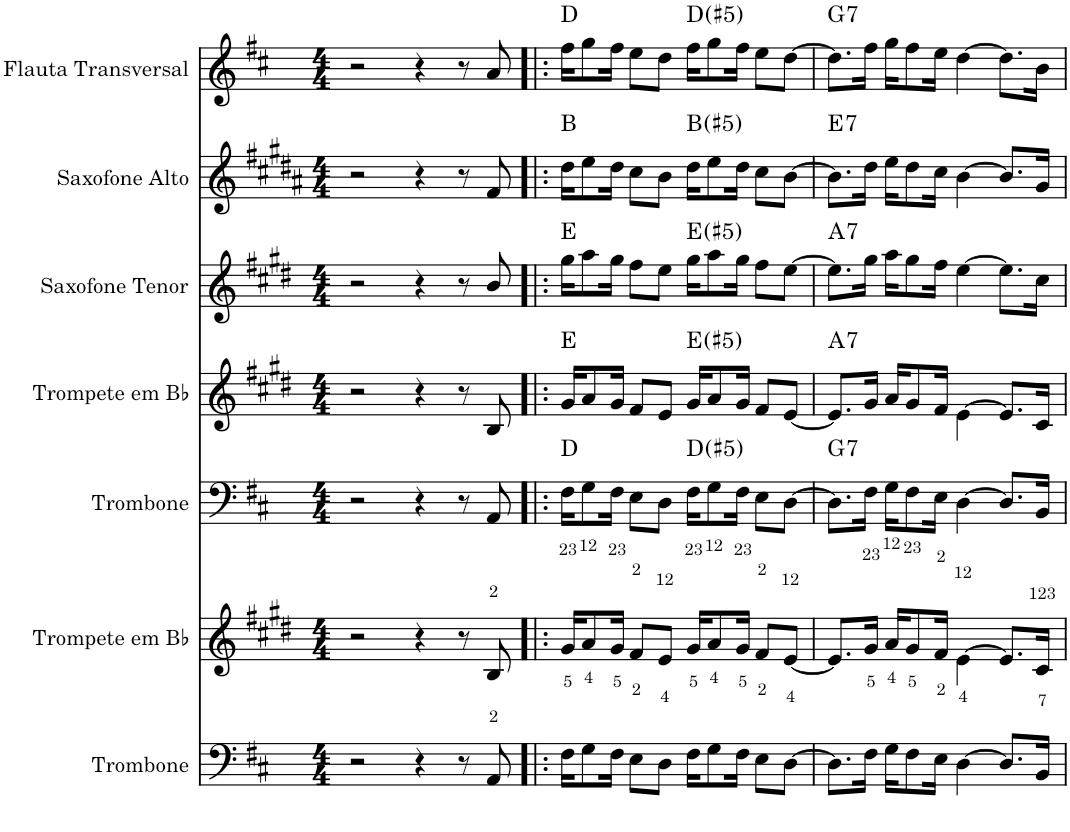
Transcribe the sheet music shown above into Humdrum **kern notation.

**kern	**kern	**kern	**harte	**kern	**harte	**kern	**harte	**kern	**harte	**kern	**harte
*part7	*part6	*part5	*part5	*part4	*part4	*part3	*part3	*part2	*part2	*part1	*part1
*staff7	*staff6	*staff5	*	*staff4	*	*staff3	*	*staff2	*	*staff1	*
*I"Trombone	*I"Trompete em Bb	*I"Trombone	*	*I"Trompete em Bb	*	*I"Saxofone Tenor	*	*I"Saxofone Alto	*	*I"Flauta Transversal	*
*I'Tbn.	*I'Tpt. em Bb	*I'Tbn.	*	*I'Tpt. em Bb	*	*I'Sax. Tn.	*	*	*	*I'Fl.	*
*clefF4	*clefG2	*clefF4	*	*clefG2	*	*clefG2	*	*clefG2	*	*clefG2	*
*	*Trd1c2	*	*	*Trd1c2	*	*Trd8c14	*	*Trd5c9	*	*	*
*k[f#c#]	*k[f#c#g#d#]	*k[f#c#]	*	*k[f#c#g#d#]	*	*k[f#c#g#d#]	*	*k[f#c#g#d#a#]	*	*k[f#c#]	*
*D:	*E:	*D:	*	*E:	*	*E:	*	*B:	*	*D:	*
*M4/4	*M4/4	*M4/4	*	*M4/4	*	*M4/4	*	*M4/4	*	*M4/4	*
=1	=1	=1	=1	=1	=1	=1	=1	=1	=1	=1	=1
2r	2r	2r	.	2r	.	2r	.	2r	.	2r	.
4r	4r	4r	.	4r	.	4r	.	4r	.	4r	.
8r	8r	8r	.	8r	.	8r	.	8r	.	8r	.
8AA/	8B/	8AA/	.	8B/	.	8b/	.	8f#/	.	8a/	.
=2!|:	=2!|:	=2!|:	=2!|:	=2!|:	=2!|:	=2!|:	=2!|:	=2!|:	=2!|:	=2!|:	=2!|:
16F#\KL	16g#/KL	16F#\KL	D:maj	16g#/KL	E:maj	16gg#\KL	E:maj	16dd#\KL	B:maj	16ff#\KL	D:maj
8G\	8a/	8G\	.	8a/	.	8aa\	.	8ee\	.	8gg\	.
16F#\Jk	16g#/Jk	16F#\Jk	.	16g#/Jk	.	16gg#\Jk	.	16dd#\Jk	.	16ff#\Jk	.
8E\L	8f#/L	8E\L	.	8f#/L	.	8ff#\L	.	8cc#\L	.	8ee\L	.
8D\J	8e/J	8D\J	.	8e/J	.	8ee\J	.	8b\J	.	8dd\J	.
16F#\KL	16g#/KL	16F#\KL	D:(3,#5)	16g#/KL	E:(3,#5)	16gg#\KL	E:(3,#5)	16dd#\KL	B:(3,#5)	16ff#\KL	D:(3,#5)
8G\	8a/	8G\	.	8a/	.	8aa\	.	8ee\	.	8gg\	.
16F#\Jk	16g#/Jk	16F#\Jk	.	16g#/Jk	.	16gg#\Jk	.	16dd#\Jk	.	16ff#\Jk	.
8E\L	8f#/L	8E\L	.	8f#/L	.	8ff#\L	.	8cc#\L	.	8ee\L	.
[8D\J	[8e/J	[8D\J	.	[8e/J	.	[8ee\J	.	[8b\J	.	[8dd\J	.
=3	=3	=3	=3	=3	=3	=3	=3	=3	=3	=3	=3
!	!	!	!LO:H:kt=7	!	!LO:H:kt=7	!	!LO:H:kt=7	!	!LO:H:kt=7	!	!LO:H:kt=7
8.D\L]	8.e/L]	8.D\L]	G:7	8.e/L]	A:7	8.ee\L]	A:7	8.b\L]	E:7	8.dd\L]	G:7
16F#\Jk	16g#/Jk	16F#\Jk	.	16g#/Jk	.	16gg#\Jk	.	16dd#\Jk	.	16ff#\Jk	.
16G\KL	16a/KL	16G\KL	.	16a/KL	.	16aa\KL	.	16ee\KL	.	16gg\KL	.
8F#\	8g#/	8F#\	.	8g#/	.	8gg#\	.	8dd#\	.	8ff#\	.
16E\Jk	16f#/Jk	16E\Jk	.	16f#/Jk	.	16ff#\Jk	.	16cc#\Jk	.	16ee\Jk	.
[4D\	[4e\	[4D\	.	[4e\	.	[4ee\	.	[4b\	.	[4dd\	.
8.D/L]	8.e/L]	8.D/L]	.	8.e/L]	.	8.ee\L]	.	8.b/L]	.	8.dd\L]	.
16BB/Jk	16c#/Jk	16BB/Jk	.	16c#/Jk	.	16cc#\Jk	.	16g#/Jk	.	16b\Jk	.
=	=	=	=	=	=	=	=	=	=	=	=
*-	*-	*-	*-	*-	*-	*-	*-	*-	*-	*-	*-
